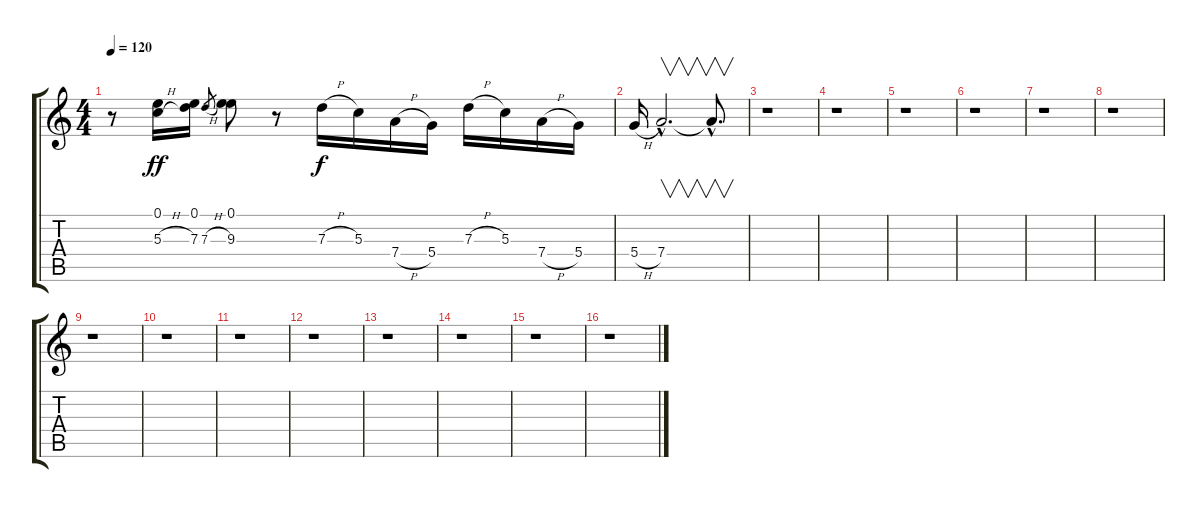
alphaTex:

\track "" {instrument acousticguitarsteel}
\staff {score tabs}
\tuning (E4 B3 G3 D3 A2 E2) {hide}
\ts (4 4)
\tempo 120
\clef g2
\ks c
r.8{dy f} (0.1 5.3{h}).16{dy ff} (0.1 7.3).16 7.3{h}.8{gr} (0.1 9.3).8 r.8 7.3{h}.16{dy f} 5.3.16 7.4{h}.16 5.4.16 7.3{h}.16 5.3.16 7.4{h}.16 5.4.16 |
5.4{h}.16 7.4{hac}.2{v d} 7.4{hac t}.8{v d} |
r.1 |
r.1 |
r.1 |
r.1 |
r.1 |
r.1 |
r.1 |
r.1 |
r.1 |
r.1 |
r.1 |
r.1 |
r.1 |
r.1
